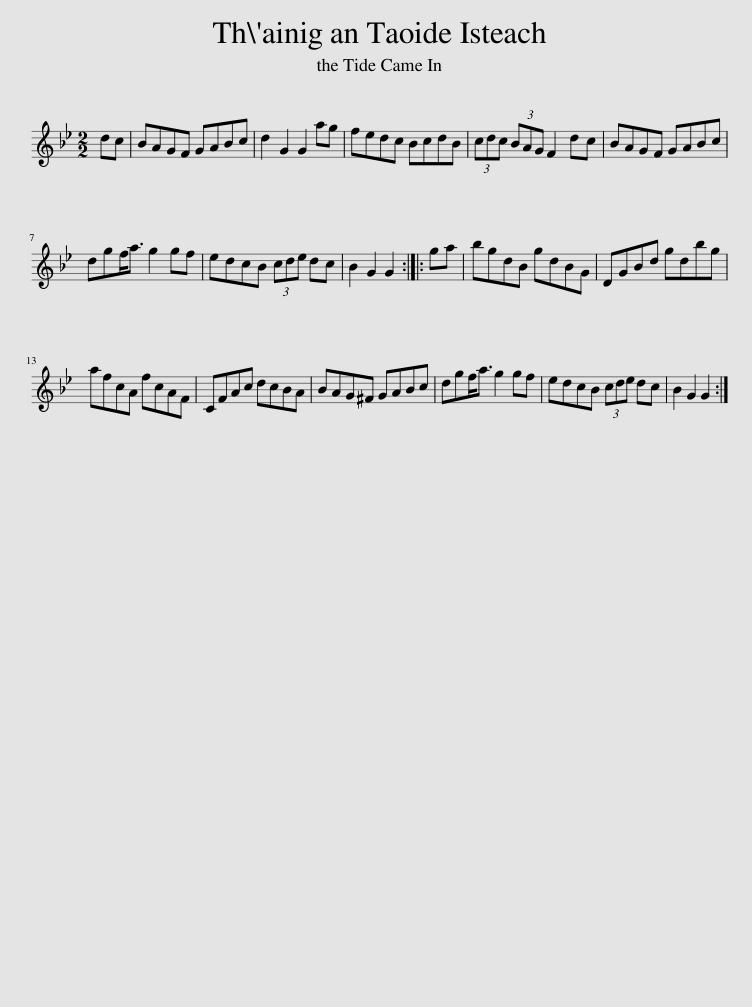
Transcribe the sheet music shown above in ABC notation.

X:1
L:1/8
M:2/2
I:linebreak $
K:Gmin
V:1 treble
V:1
 dc | BAGF GABc | d2 G2 G2 ag | fedc BcdB | (3cdc (3BAG F2 dc | %5
 BAGF GABc |$ dgf<a g2 gf | edcB (3cde dc | B2 G2 G2 :: ga | %10
 bgdB gdBG | DGBd gdbg |$ afcA fcAF | CFAc dcBA | BAG^F GABc | %15
 dgf<a g2 gf | edcB (3cde dc | B2 G2 G2 :| %18
